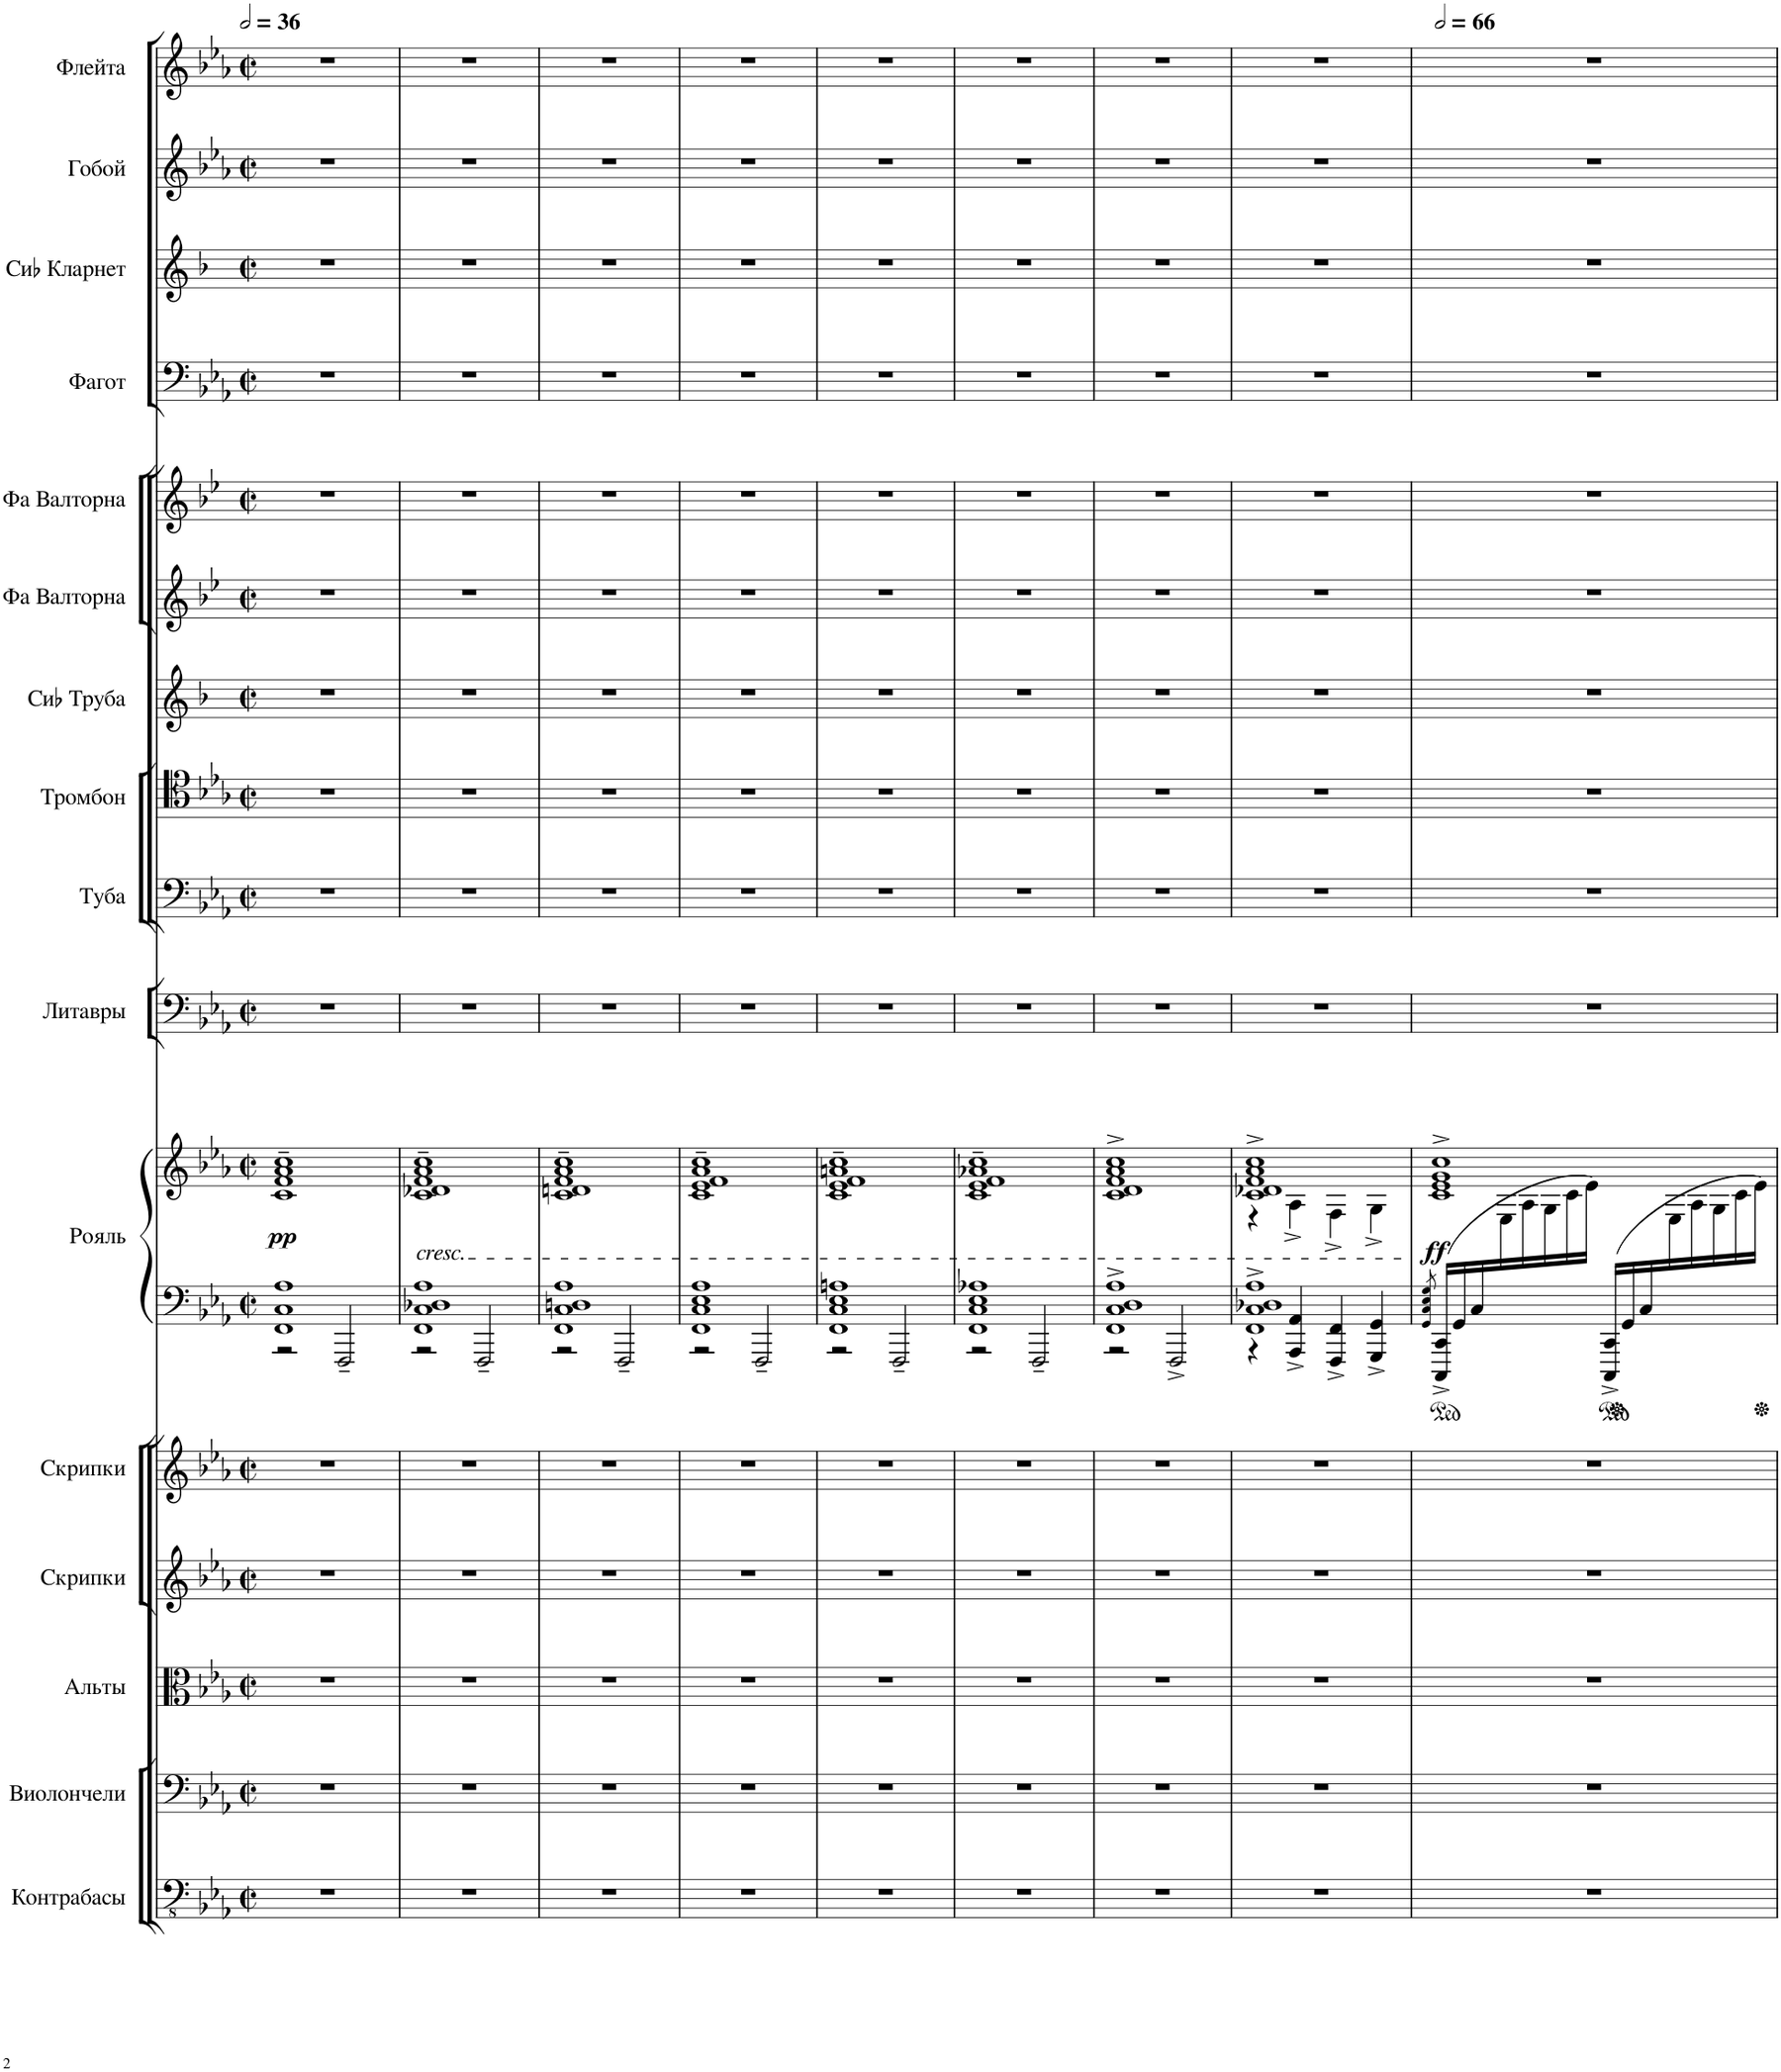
**kern	**kern	**kern	**kern	**kern	**kern	**kern	**dynam	**kern	**kern	**kern	**kern	**kern	**kern	**kern	**kern	**kern	**kern
*part16	*part15	*part14	*part13	*part12	*part11	*part11	*part11	*part10	*part9	*part8	*part7	*part6	*part5	*part4	*part3	*part2	*part1
*staff17	*staff16	*staff15	*staff14	*staff13	*staff12	*staff11	*staff11/12	*staff10	*staff9	*staff8	*staff7	*staff6	*staff5	*staff4	*staff3	*staff2	*staff1
*I"Контрабасы	*I"Виолончели	*I"Альты	*I"Скрипки	*I"Скрипки	*I"Рояль	*	*	*I"Литавры	*I"Туба	*I"Тромбон	*I"Сиb Труба	*I"Фа Валторна	*I"Фа Валторна	*I"Фагот	*I"Сиb Кларнет	*I"Гобой	*I"Флейта
*	*	*	*	*	*	*	*	*	*	*	*I'Сиb Тр.	*	*	*	*I'Сиb Кл.	*	*
*clefFv4	*clefF4	*clefC3	*clefG2	*clefG2	*clefF4	*clefG2	*	*clefF4	*clefF4	*clefC4	*clefG2	*clefG2	*clefG2	*clefF4	*clefG2	*clefG2	*clefG2
*	*	*	*	*	*	*	*	*	*	*	*Trd1c2	*Trd4c7	*Trd4c7	*	*Trd1c2	*	*
*k[b-e-a-]	*k[b-e-a-]	*k[b-e-a-]	*k[b-e-a-]	*k[b-e-a-]	*k[b-e-a-]	*k[b-e-a-]	*	*k[b-e-a-]	*k[b-e-a-]	*k[b-e-a-]	*k[b-]	*k[b-e-]	*k[b-e-]	*k[b-e-a-]	*k[b-]	*k[b-e-a-]	*k[b-e-a-]
*M2/2	*M2/2	*M2/2	*M2/2	*M2/2	*M2/2	*M2/2	*	*M2/2	*M2/2	*M2/2	*M2/2	*M2/2	*M2/2	*M2/2	*M2/2	*M2/2	*M2/2
*met(c|)	*met(c|)	*met(c|)	*met(c|)	*met(c|)	*met(c|)	*met(c|)	*	*met(c|)	*met(c|)	*met(c|)	*met(c|)	*met(c|)	*met(c|)	*met(c|)	*met(c|)	*met(c|)	*met(c|)
*MM72	*MM72	*MM72	*MM72	*MM72	*MM72	*MM72	*	*MM72	*MM72	*MM72	*MM72	*MM72	*MM72	*MM72	*MM72	*MM72	*MM72
=1	=1	=1	=1	=1	=1	=1	=1	=1	=1	=1	=1	=1	=1	=1	=1	=1	=1
*	*	*	*	*	*^	*	*	*	*	*	*	*	*	*	*	*	*
!	!	!	!	!	!	!	!	!LO:DY:b	!	!	!	!	!	!	!	!	!	!
1r	1r	1r	1r	1r	1FF 1C 1A-	2r	1c~> 1f~> 1a-~> 1cc~>	pp	1r	1r	1r	1r	1r	1r	1r	1r	1r	1r
.	.	.	.	.	.	2FFF~</	.	.	.	.	.	.	.	.	.	.	.	.
=2	=2	=2	=2	=2	=2	=2	=2	=2	=2	=2	=2	=2	=2	=2	=2	=2	=2	=2
!	!	!	!	!	!	!	!LO:TX:b:i:t=cresc.	!	!	!	!	!	!	!	!	!	!	!
1r	1r	1r	1r	1r	1FF 1C 1D-X 1A-	2r	1c~> 1d-X~> 1f~> 1a-~> 1cc~>	.	1r	1r	1r	1r	1r	1r	1r	1r	1r	1r
.	.	.	.	.	.	2FFF~</	.	.	.	.	.	.	.	.	.	.	.	.
=3	=3	=3	=3	=3	=3	=3	=3	=3	=3	=3	=3	=3	=3	=3	=3	=3	=3	=3
1r	1r	1r	1r	1r	1FF 1C 1Dn 1A-	2r	1c~> 1dn~> 1f~> 1a-~> 1cc~>	.	1r	1r	1r	1r	1r	1r	1r	1r	1r	1r
.	.	.	.	.	.	2FFF~</	.	.	.	.	.	.	.	.	.	.	.	.
=4	=4	=4	=4	=4	=4	=4	=4	=4	=4	=4	=4	=4	=4	=4	=4	=4	=4	=4
1r	1r	1r	1r	1r	1FF 1C 1E- 1A-	2r	1c~> 1e-~> 1f~> 1a-~> 1cc~>	.	1r	1r	1r	1r	1r	1r	1r	1r	1r	1r
.	.	.	.	.	.	2FFF~</	.	.	.	.	.	.	.	.	.	.	.	.
=5	=5	=5	=5	=5	=5	=5	=5	=5	=5	=5	=5	=5	=5	=5	=5	=5	=5	=5
1r	1r	1r	1r	1r	1FF 1C 1E- 1An	2r	1c~> 1e-~> 1f~> 1an~> 1cc~>	.	1r	1r	1r	1r	1r	1r	1r	1r	1r	1r
.	.	.	.	.	.	2FFF~</	.	.	.	.	.	.	.	.	.	.	.	.
=6	=6	=6	=6	=6	=6	=6	=6	=6	=6	=6	=6	=6	=6	=6	=6	=6	=6	=6
1r	1r	1r	1r	1r	1FF 1C 1E- 1A-X	2r	1c~> 1e-~> 1f~> 1a-X~> 1cc~>	.	1r	1r	1r	1r	1r	1r	1r	1r	1r	1r
.	.	.	.	.	.	2FFF~</	.	.	.	.	.	.	.	.	.	.	.	.
=7	=7	=7	=7	=7	=7	=7	=7	=7	=7	=7	=7	=7	=7	=7	=7	=7	=7	=7
1r	1r	1r	1r	1r	1FF^ 1C^ 1D^ 1A-^	2r	1c^> 1d^> 1f^> 1a-^> 1cc^>	.	1r	1r	1r	1r	1r	1r	1r	1r	1r	1r
.	.	.	.	.	.	2FFF^</	.	.	.	.	.	.	.	.	.	.	.	.
=8	=8	=8	=8	=8	=8	=8	=8	=8	=8	=8	=8	=8	=8	=8	=8	=8	=8	=8
*	*	*	*	*	*	*	*^	*	*	*	*	*	*	*	*	*	*	*
1r	1r	1r	1r	1r	1FF^ 1C^ 1D-X^ 1A-^	4r	1c^ 1d-X^ 1f^ 1a-^ 1cc^	4r	.	1r	1r	1r	1r	1r	1r	1r	1r	1r	1r
.	.	.	.	.	.	4AAA-/^< 4AA-/^<	.	4A-^\	.	.	.	.	.	.	.	.	.	.	.
.	.	.	.	.	.	4FFF/^< 4FF/^<	.	4F^<\	.	.	.	.	.	.	.	.	.	.	.
.	.	.	.	.	.	4GGG/^< 4GG/^<	.	4G^\	.	.	.	.	.	.	.	.	.	.	.
*	*	*	*	*	*v	*v	*	*	*	*	*	*	*	*	*	*	*	*	*
=9	=9	=9	=9	=9	=9	=9	=9	=9	=9	=9	=9	=9	=9	=9	=9	=9	=9	=9
*	*	*	*	*	*ped	*	*	*	*	*	*	*	*	*	*	*	*	*
*	*	*	*	*	*	*	*	*	*	*	*	*	*	*	*	*	*	*MM132
.	.	.	.	.	8qGG/ 8qC/ 8qE-/ 8qG/	.	.	.	.	.	.	.	.	.	.	.	.	.
!	!	!	!	!	!	!	!	!LO:DY:b	!	!	!	!	!	!	!	!	!	!
1r	1r	1r	1r	1r	(16CCC/^ 16CC/^LL	1c^> 1e-^> 1g^> 1cc^>	8.ryy	ff	1r	1r	1r	1r	1r	1r	1r	1r	1r	1r
.	.	.	.	.	16GG/	.	.	.	.	.	.	.	.	.	.	.	.	.
.	.	.	.	.	16C/	.	.	.	.	.	.	.	.	.	.	.	.	.
.	.	.	.	.	16ryy	.	16E-\	.	.	.	.	.	.	.	.	.	.	.
.	.	.	.	.	.	.	16A-\	.	.	.	.	.	.	.	.	.	.	.
.	.	.	.	.	.	.	16G\	.	.	.	.	.	.	.	.	.	.	.
.	.	.	.	.	.	.	16c\	.	.	.	.	.	.	.	.	.	.	.
.	.	.	.	.	.	.	16e-\JJ)	.	.	.	.	.	.	.	.	.	.	.
*	*	*	*	*	*ped	*	*	*	*	*	*	*	*	*	*	*	*	*
*	*	*	*	*	*	*Xped	*	*	*	*	*	*	*	*	*	*	*	*
.	.	.	.	.	(16CCC/^ 16CC/^LL	.	8.ryy	.	.	.	.	.	.	.	.	.	.	.
.	.	.	.	.	16GG/	.	.	.	.	.	.	.	.	.	.	.	.	.
.	.	.	.	.	16C/	.	.	.	.	.	.	.	.	.	.	.	.	.
.	.	.	.	.	4ryy	.	16E-\	.	.	.	.	.	.	.	.	.	.	.
.	.	.	.	.	.	.	16A-\	.	.	.	.	.	.	.	.	.	.	.
.	.	.	.	.	.	.	16G\	.	.	.	.	.	.	.	.	.	.	.
.	.	.	.	.	.	.	16c\	.	.	.	.	.	.	.	.	.	.	.
.	.	.	.	.	16ryy	.	16e-\JJ)	.	.	.	.	.	.	.	.	.	.	.
*	*	*	*	*	*	*Xped	*	*	*	*	*	*	*	*	*	*	*	*
*	*	*	*	*	*	*v	*v	*	*	*	*	*	*	*	*	*	*	*
=	=	=	=	=	=	=	=	=	=	=	=	=	=	=	=	=	=
*-	*-	*-	*-	*-	*-	*-	*-	*-	*-	*-	*-	*-	*-	*-	*-	*-	*-
